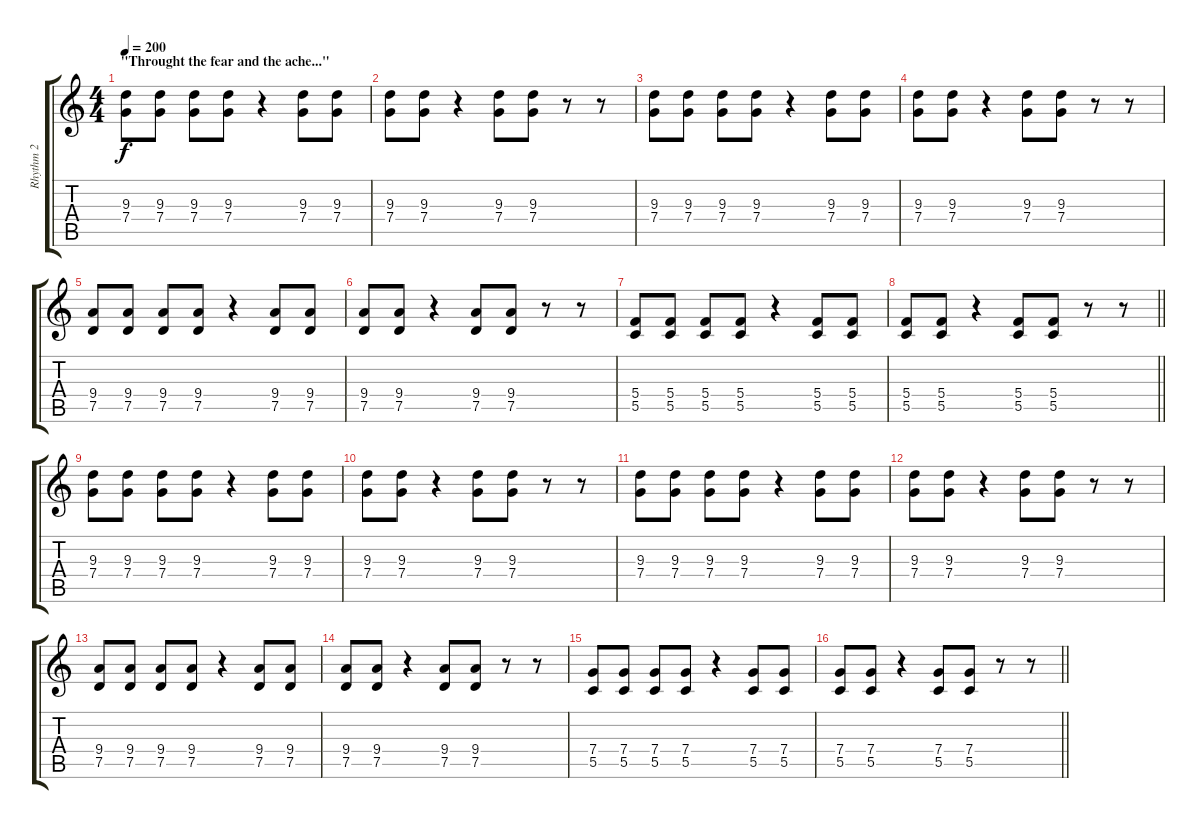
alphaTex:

\track ("Rhythm 2" "Rhythm 2") {instrument distortionguitar}
\staff {score tabs}
\tuning (D4 A3 F3 C3 G2 D2) {hide}
\ts (4 4)
\section ("" "\"Throught the fear and the ache...\"")
\tempo 200
\clef g2
\ks c
(9.3 7.4).8{dy f} (9.3 7.4).8 (9.3 7.4).8 (9.3 7.4).8 r.4 (9.3 7.4).8 (9.3 7.4).8 |
(9.3 7.4).8 (9.3 7.4).8 r.4 (9.3 7.4).8 (9.3 7.4).8 r.8 r.8 |
(9.3 7.4).8 (9.3 7.4).8 (9.3 7.4).8 (9.3 7.4).8 r.4 (9.3 7.4).8 (9.3 7.4).8 |
(9.3 7.4).8 (9.3 7.4).8 r.4 (9.3 7.4).8 (9.3 7.4).8 r.8 r.8 |
(9.4 7.5).8 (9.4 7.5).8 (9.4 7.5).8 (9.4 7.5).8 r.4 (9.4 7.5).8 (9.4 7.5).8 |
(9.4 7.5).8 (9.4 7.5).8 r.4 (9.4 7.5).8 (9.4 7.5).8 r.8 r.8 |
(5.4 5.5).8 (5.4 5.5).8 (5.4 5.5).8 (5.4 5.5).8 r.4 (5.4 5.5).8 (5.4 5.5).8 |
\barLineRight lightlight
(5.4 5.5).8 (5.4 5.5).8 r.4 (5.4 5.5).8 (5.4 5.5).8 r.8 r.8 |
(9.3 7.4).8 (9.3 7.4).8 (9.3 7.4).8 (9.3 7.4).8 r.4 (9.3 7.4).8 (9.3 7.4).8 |
(9.3 7.4).8 (9.3 7.4).8 r.4 (9.3 7.4).8 (9.3 7.4).8 r.8 r.8 |
(9.3 7.4).8 (9.3 7.4).8 (9.3 7.4).8 (9.3 7.4).8 r.4 (9.3 7.4).8 (9.3 7.4).8 |
(9.3 7.4).8 (9.3 7.4).8 r.4 (9.3 7.4).8 (9.3 7.4).8 r.8 r.8 |
(9.4 7.5).8 (9.4 7.5).8 (9.4 7.5).8 (9.4 7.5).8 r.4 (9.4 7.5).8 (9.4 7.5).8 |
(9.4 7.5).8 (9.4 7.5).8 r.4 (9.4 7.5).8 (9.4 7.5).8 r.8 r.8 |
(7.4 5.5).8 (7.4 5.5).8 (7.4 5.5).8 (7.4 5.5).8 r.4 (7.4 5.5).8 (7.4 5.5).8 |
\barLineRight lightlight
(7.4 5.5).8 (7.4 5.5).8 r.4 (7.4 5.5).8 (7.4 5.5).8 r.8 r.8
